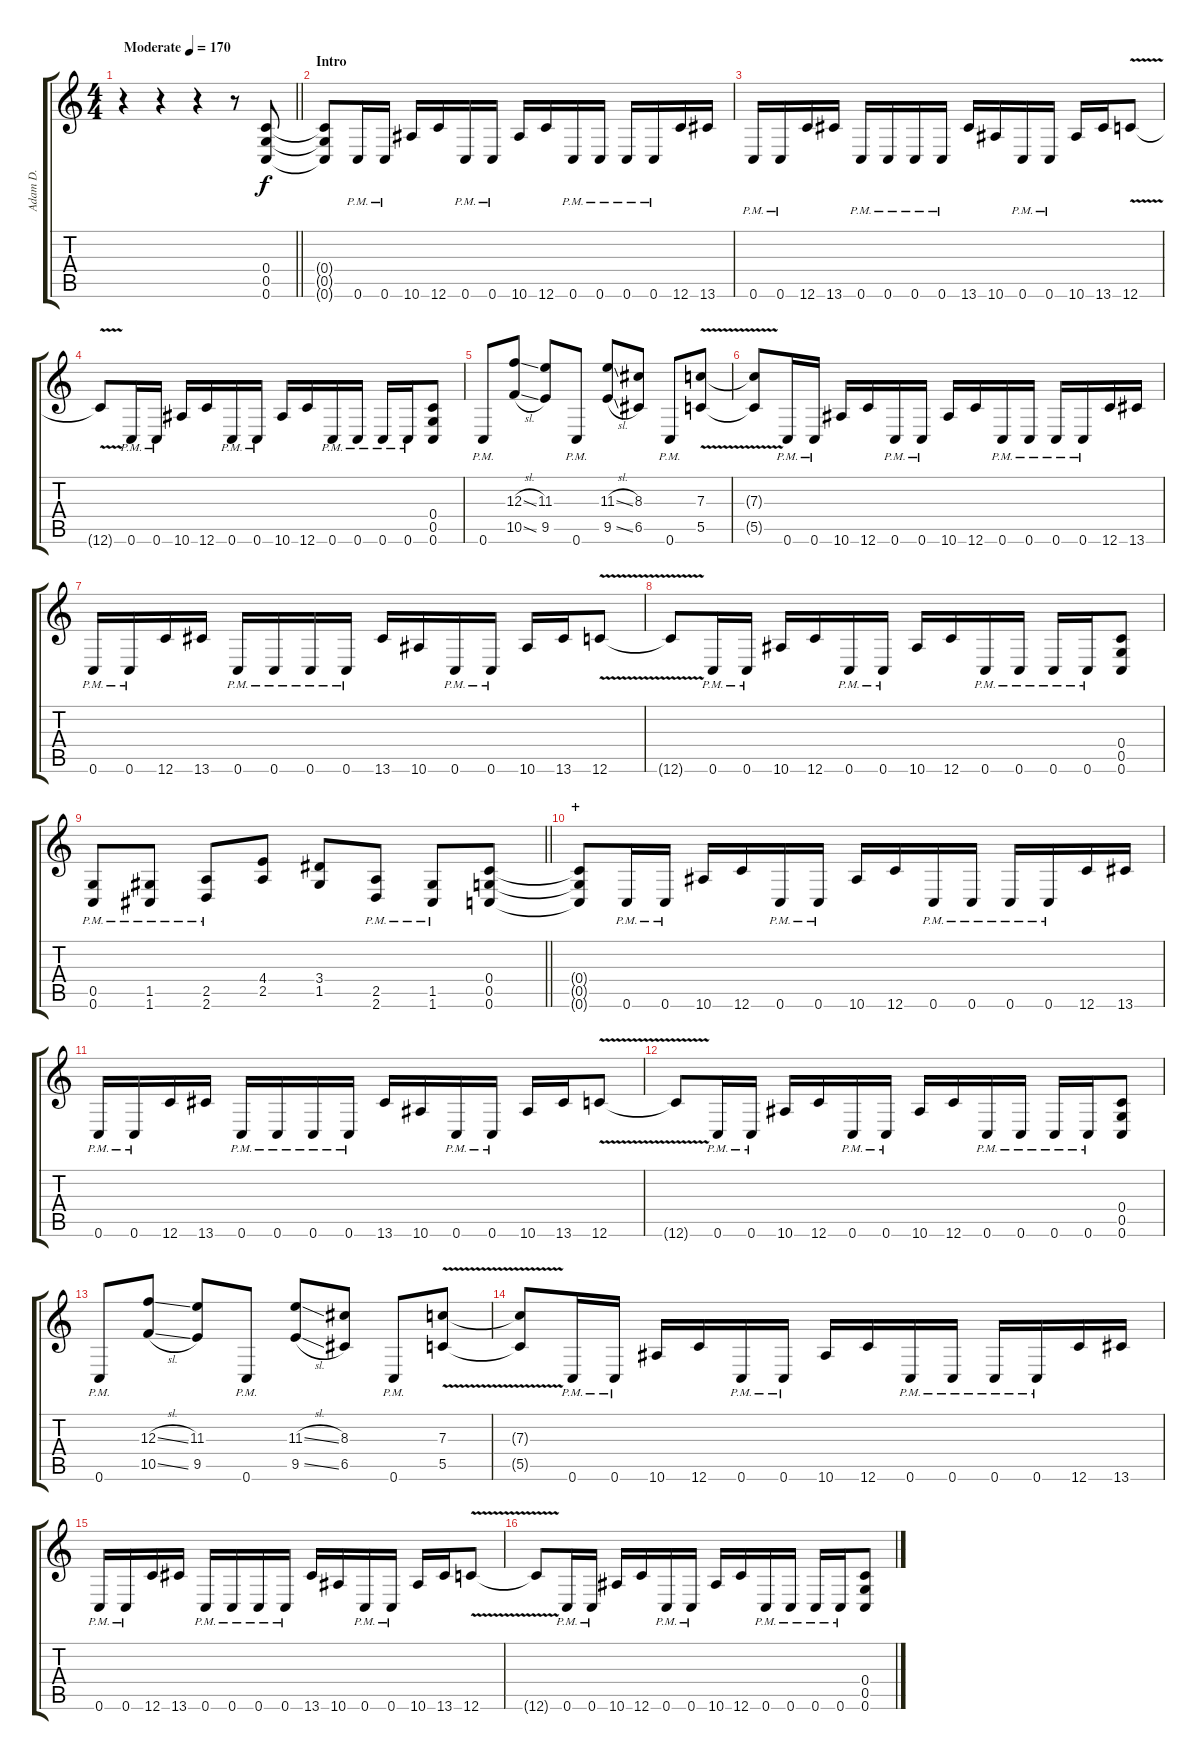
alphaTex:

\track ("Adam D." "Adam D.") {instrument distortionguitar}
\staff {score tabs}
\tuning (D4 A3 F3 C3 G2 C2) {hide}
\ts (4 4)
\tempo (170 "Moderate")
\clef g2
\barLineRight lightlight
\ks c
r.4{dy f instrument distortionguitar} r.4 r.4 r.8 (0.4 0.5 0.6).8 |
\section ("" "Intro")
(0.4{t} 0.5{t} 0.6{t}).8 0.6{pm}.16 0.6{pm}.16 10.6.16 12.6.16 0.6{pm}.16 0.6{pm}.16 10.6.16 12.6.16 0.6{pm}.16 0.6{pm}.16 0.6{pm}.16 0.6{pm}.16 12.6.16 13.6.16 |
0.6{pm}.16 0.6{pm}.16 12.6.16 13.6.16 0.6{pm}.16 0.6{pm}.16 0.6{pm}.16 0.6{pm}.16 13.6.16 10.6.16 0.6{pm}.16 0.6{pm}.16 10.6.16 13.6.16 12.6{v}.8 |
12.6{t}.8 0.6{pm}.16 0.6{pm}.16 10.6.16 12.6.16 0.6{pm}.16 0.6{pm}.16 10.6.16 12.6.16 0.6{pm}.16 0.6{pm}.16 0.6{pm}.16 0.6{pm}.16 (0.4 0.5 0.6).8 |
0.6{pm}.8 (12.3{sl} 10.5{sl}).8 (11.3 9.5).8 0.6{pm}.8 (11.3{sl} 9.5{sl}).8 (8.3 6.5).8 0.6{pm}.8 (7.3{v} 5.5{v}).8 |
(7.3{t} 5.5{t}).8 0.6{pm}.16 0.6{pm}.16 10.6.16 12.6.16 0.6{pm}.16 0.6{pm}.16 10.6.16 12.6.16 0.6{pm}.16 0.6{pm}.16 0.6{pm}.16 0.6{pm}.16 12.6.16 13.6.16 |
0.6{pm}.16 0.6{pm}.16 12.6.16 13.6.16 0.6{pm}.16 0.6{pm}.16 0.6{pm}.16 0.6{pm}.16 13.6.16 10.6.16 0.6{pm}.16 0.6{pm}.16 10.6.16 13.6.16 12.6{v}.8 |
12.6{t}.8 0.6{pm}.16 0.6{pm}.16 10.6.16 12.6.16 0.6{pm}.16 0.6{pm}.16 10.6.16 12.6.16 0.6{pm}.16 0.6{pm}.16 0.6{pm}.16 0.6{pm}.16 (0.4 0.5 0.6).8 |
\barLineRight lightlight
(0.5{pm} 0.6{pm}).8 (1.5{pm} 1.6{pm}).8 (2.5{pm} 2.6{pm}).8 (4.4 2.5).8 (3.4 1.5).8 (2.5{pm} 2.6{pm}).8 (1.5{pm} 1.6{pm}).8 (0.4 0.5 0.6).8 |
\section ("" "+")
(0.4{t} 0.5{t} 0.6{t}).8 0.6{pm}.16 0.6{pm}.16 10.6.16 12.6.16 0.6{pm}.16 0.6{pm}.16 10.6.16 12.6.16 0.6{pm}.16 0.6{pm}.16 0.6{pm}.16 0.6{pm}.16 12.6.16 13.6.16 |
0.6{pm}.16 0.6{pm}.16 12.6.16 13.6.16 0.6{pm}.16 0.6{pm}.16 0.6{pm}.16 0.6{pm}.16 13.6.16 10.6.16 0.6{pm}.16 0.6{pm}.16 10.6.16 13.6.16 12.6{v}.8 |
12.6{t}.8 0.6{pm}.16 0.6{pm}.16 10.6.16 12.6.16 0.6{pm}.16 0.6{pm}.16 10.6.16 12.6.16 0.6{pm}.16 0.6{pm}.16 0.6{pm}.16 0.6{pm}.16 (0.4 0.5 0.6).8 |
0.6{pm}.8 (12.3{sl} 10.5{sl}).8 (11.3 9.5).8 0.6{pm}.8 (11.3{sl} 9.5{sl}).8 (8.3 6.5).8 0.6{pm}.8 (7.3{v} 5.5{v}).8 |
(7.3{t} 5.5{t}).8 0.6{pm}.16 0.6{pm}.16 10.6.16 12.6.16 0.6{pm}.16 0.6{pm}.16 10.6.16 12.6.16 0.6{pm}.16 0.6{pm}.16 0.6{pm}.16 0.6{pm}.16 12.6.16 13.6.16 |
0.6{pm}.16 0.6{pm}.16 12.6.16 13.6.16 0.6{pm}.16 0.6{pm}.16 0.6{pm}.16 0.6{pm}.16 13.6.16 10.6.16 0.6{pm}.16 0.6{pm}.16 10.6.16 13.6.16 12.6{v}.8 |
12.6{t}.8 0.6{pm}.16 0.6{pm}.16 10.6.16 12.6.16 0.6{pm}.16 0.6{pm}.16 10.6.16 12.6.16 0.6{pm}.16 0.6{pm}.16 0.6{pm}.16 0.6{pm}.16 (0.4 0.5 0.6).8
